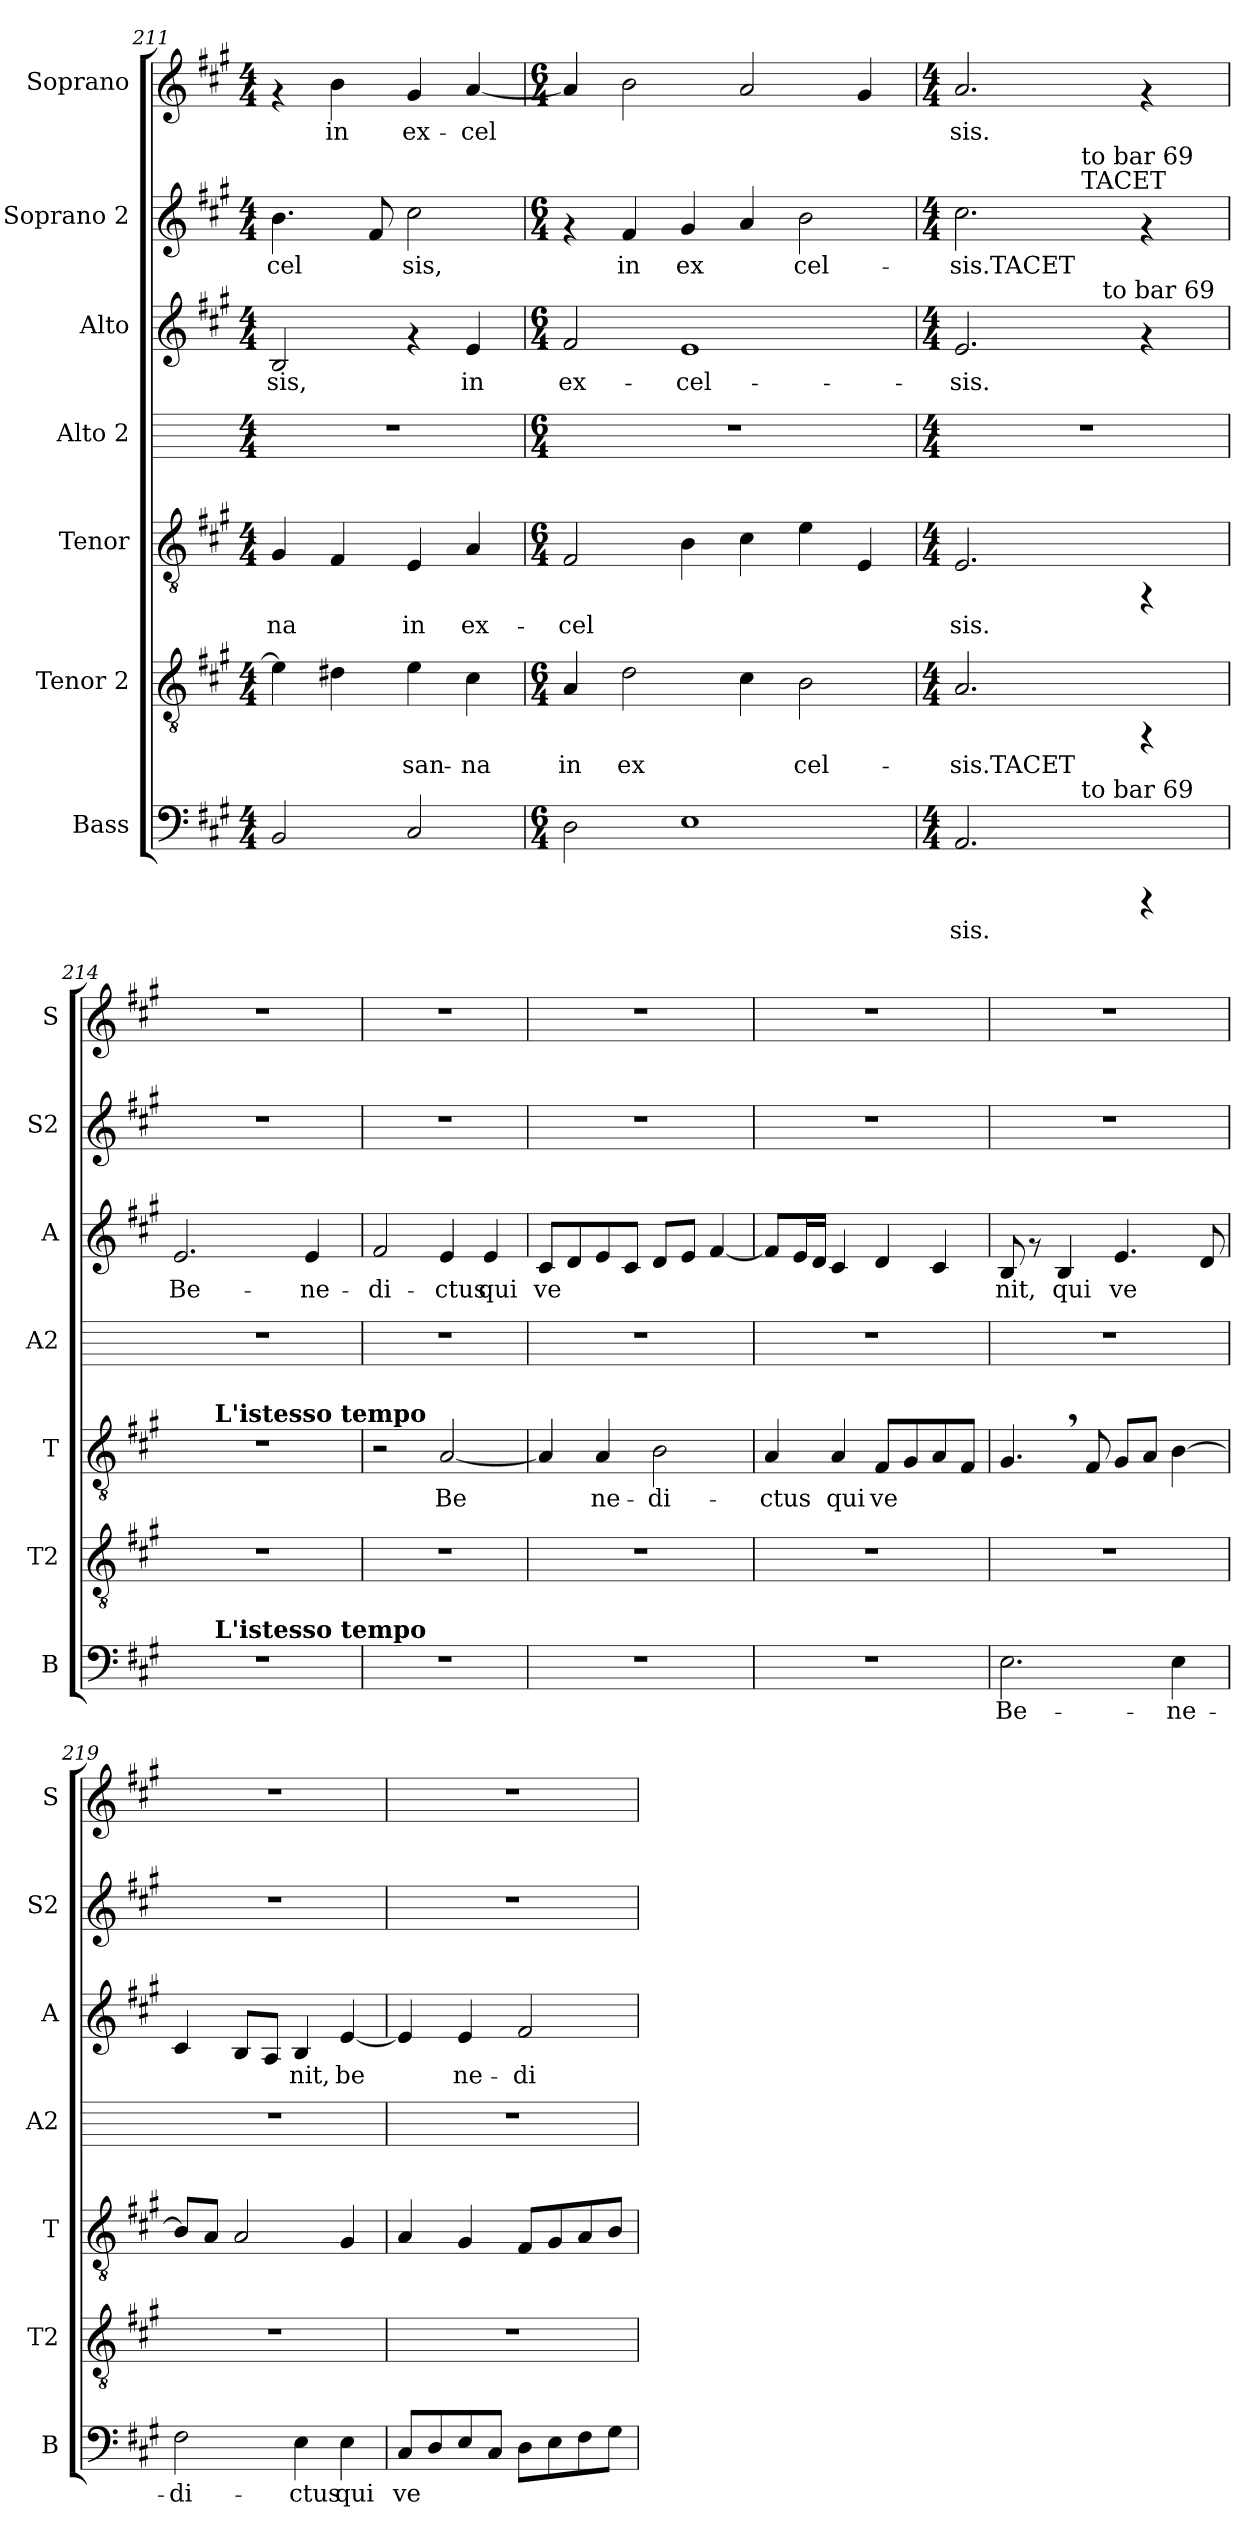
**kern	**text	**kern	**text	**kern	**text	**kern	**kern	**text	**kern	**text	**kern	**text
*part7	*part7	*part6	*part6	*part5	*part5	*part4	*part3	*part3	*part2	*part2	*part1	*part1
*staff7	*staff7	*staff6	*staff6	*staff5	*staff5	*staff4	*staff3	*staff3	*staff2	*staff2	*staff1	*staff1
*I"Bass	*	*I"Tenor 2	*	*I"Tenor	*	*I"Alto 2	*I"Alto	*	*I"Soprano 2	*	*I"Soprano	*
*I'B	*	*I'T2	*	*I'T	*	*I'A2	*I'A	*	*I'S2	*	*I'S	*
*clefF4	*	*clefGv2	*	*clefGv2	*	*	*clefG2	*	*clefG2	*	*clefG2	*
*k[f#c#g#]	*	*k[f#c#g#]	*	*k[f#c#g#]	*	*k[]	*k[f#c#g#]	*	*k[f#c#g#]	*	*k[f#c#g#]	*
*A:	*	*A:	*	*A:	*	*C:	*A:	*	*A:	*	*A:	*
*M4/4	*	*M4/4	*	*M4/4	*	*M4/4	*M4/4	*	*M4/4	*	*M4/4	*
=211	=211	=211	=211	=211	=211	=211	=211	=211	=211	=211	=211	=211
!	!LO:LY:b:cj	!	!LO:LY:b:cj	!	!LO:LY:b:cj	!	!	!LO:LY:b:cj	!	!LO:LY:b:cj	!	!
2BB/	--	4e\]	--	4G#/	-na	1r	2B/	-sis,	4.b\	-cel-	4rf	.
!	!	!	!LO:LY:b:cj	!	!LO:LY:b:cj	!	!	!	!	!	!	!LO:LY:b:cj
.	.	4d#X\	--	4F#/	.	.	.	.	.	.	4b\	in
!	!	!	!	!	!	!	!	!	!	!LO:LY:b:cj	!	!
.	.	.	.	.	.	.	.	.	8f#/	--	.	.
!	!LO:LY:b:cj	!	!LO:LY:b:cj	!	!LO:LY:b:cj	!	!	!	!	!LO:LY:b:cj	!	!LO:LY:b:cj
2C#/	--	4e\	-san-	4E/	in	.	4rf	.	2cc#\	-sis,	4g#/	ex-
!	!	!	!LO:LY:b:cj	!	!LO:LY:b:cj	!	!	!LO:LY:b:cj	!	!	!	!LO:LY:b:cj
.	.	4c#\	-na	4A/	ex-	.	4e/	in	.	.	[<4a/	-cel-
=212	=212	=212	=212	=212	=212	=212	=212	=212	=212	=212	=212	=212
*M6/4	*	*M6/4	*	*M6/4	*	*M6/4	*M6/4	*	*M6/4	*	*M6/4	*
!	!LO:LY:b:cj	!	!LO:LY:b:cj	!	!LO:LY:b:cj	!	!	!LO:LY:b:cj	!	!	!	!LO:LY:b:cj
2D\	--	4A/	in	2F#/	-cel-	1.r	2f#/	ex-	4rf	.	4a/]	--
!	!	!	!LO:LY:b:cj	!	!	!	!	!	!	!LO:LY:b:cj	!	!LO:LY:b:cj
.	.	2d\	ex-	.	.	.	.	.	4f#/	in	2b\	--
!	!LO:LY:b:cj	!	!	!	!LO:LY:b:cj	!	!	!LO:LY:b:cj	!	!LO:LY:b:cj	!	!
1E	--	.	.	4B\	--	.	1e	-cel-	4g#/	ex-	.	.
!	!	!	!LO:LY:b:cj	!	!LO:LY:b:cj	!	!	!	!	!LO:LY:b:cj	!	!LO:LY:b:cj
.	.	4c#\	--	4c#\	--	.	.	.	4a/	--	2a/	--
!	!	!	!LO:LY:b:cj	!	!LO:LY:b:cj	!	!	!	!	!LO:LY:b:cj	!	!
.	.	2B\	-cel-	4e\	--	.	.	.	2b\	-cel-	.	.
!	!	!	!	!	!LO:LY:b:cj	!	!	!	!	!	!	!LO:LY:b:cj
.	.	.	.	4E/	--	.	.	.	.	.	4g#/	--
=213	=213	=213	=213	=213	=213	=213	=213	=213	=213	=213	=213	=213
*M4/4	*	*M4/4	*	*M4/4	*	*M4/4	*M4/4	*	*M4/4	*	*M4/4	*
!	!LO:LY:b:cj	!	!LO:LY:b:cj	!	!LO:LY:b:cj	!	!	!LO:LY:b:cj	!	!LO:LY:b:cj	!	!LO:LY:b:cj
*^	*	*	*	*	*	*	*^	*	*^	*	*	*
2.AA/	2ryy	-sis.	2.A/	-sis.TACET	2.E/	-sis.	1r	2.e/	2ryy	-sis.	2.cc#\	2ryy	-sis.TACET	2.a/	-sis.
.	16ryy	.	.	.	.	.	.	.	8ryy	.	.	16ryy	.	.	.
.	64ryy	.	.	.	.	.	.	.	.	.	.	64ryy	.	.	.
!	!	!	!	!	!	!	!	!	!	!	!	!LO:TX:a:t=TACET	!	!	!
!	!	!	!	!	!	!	!	!	!	!	!	!LO:TX:a:t=to bar 69	!	!	!
!	!LO:TX:a:t=to bar 69	!	!	!	!	!	!	!	!	!	!	!	!	!	!
.	4ryy	.	.	.	.	.	.	.	.	.	.	4ryy	.	.	.
!	!	!	!	!	!	!	!	!	!LO:TX:a:t=to bar 69	!	!	!	!	!	!
.	.	.	.	.	.	.	.	.	4.ryy	.	.	.	.	.	.
4rCCC	.	.	4rFF	.	4rFF	.	.	4rf	.	.	4rf	.	.	4rf	.
.	8ryy	.	.	.	.	.	.	.	.	.	.	8ryy	.	.	.
.	32.ryy	.	.	.	.	.	.	.	.	.	.	32.ryy	.	.	.
!!LO:PB:g=z
=214	=214	=214	=214	=214	=214	=214	=214	=214	=214	=214	=214	=214	=214	=214	=214
!	!	!	!	!	!	!	!	!	!	!LO:LY:b:cj	!	!	!	!	!
*	*	*	*	*	*	*	*	*v	*v	*	*	*	*	*	*
*	*	*	*	*	*^	*	*	*	*	*v	*v	*	*	*
1r	8ryy	.	1r	.	1r	8ryy	.	1r	2.e/	Be-	1r	.	1r	.
.	32ryy	.	.	.	.	32ryy	.	.	.	.	.	.	.	.
!	!	!	!	!	!	!LO:TX:a:B:t=L'istesso tempo	!	!	!	!	!	!	!	!
!	!LO:TX:a:B:t=L'istesso tempo	!	!	!	!	!	!	!	!	!	!	!	!	!
.	2ryy	.	.	.	.	2ryy	.	.	.	.	.	.	.	.
.	4ryy	.	.	.	.	4ryy	.	.	.	.	.	.	.	.
!	!	!	!	!	!	!	!	!	!	!LO:LY:b:cj	!	!	!	!
.	.	.	.	.	.	.	.	.	4e/	-ne-	.	.	.	.
.	16.ryy	.	.	.	.	16.ryy	.	.	.	.	.	.	.	.
=215	=215	=215	=215	=215	=215	=215	=215	=215	=215	=215	=215	=215	=215	=215
!	!	!	!	!	!	!	!	!	!	!LO:LY:b:cj	!	!	!	!
*v	*v	*	*	*	*v	*v	*	*	*	*	*	*	*	*
1r	.	1r	.	2r	.	1r	2f#/	-di-	1r	.	1r	.
!	!	!	!	!	!LO:LY:b:cj	!	!	!LO:LY:b:cj	!	!	!	!
.	.	.	.	[<2A/	Be-	.	4e/	-ctus	.	.	.	.
!	!	!	!	!	!	!	!	!LO:LY:b:cj	!	!	!	!
.	.	.	.	.	.	.	4e/	qui	.	.	.	.
=216	=216	=216	=216	=216	=216	=216	=216	=216	=216	=216	=216	=216
!	!	!	!	!	!LO:LY:b:cj	!	!	!LO:LY:b:cj	!	!	!	!
1r	.	1r	.	4A/]	--	1r	8c#/L	ve-	1r	.	1r	.
!	!	!	!	!	!	!	!	!LO:LY:b:cj	!	!	!	!
.	.	.	.	.	.	.	8d/	--	.	.	.	.
!	!	!	!	!	!LO:LY:b:cj	!	!	!LO:LY:b:cj	!	!	!	!
.	.	.	.	4A/	-ne-	.	8e/	--	.	.	.	.
!	!	!	!	!	!	!	!	!LO:LY:b:cj	!	!	!	!
.	.	.	.	.	.	.	8c#/J	--	.	.	.	.
!	!	!	!	!	!LO:LY:b:cj	!	!	!LO:LY:b:cj	!	!	!	!
.	.	.	.	2B\	-di-	.	8d/L	--	.	.	.	.
!	!	!	!	!	!	!	!	!LO:LY:b:cj	!	!	!	!
.	.	.	.	.	.	.	8e/J	--	.	.	.	.
!	!	!	!	!	!	!	!	!LO:LY:b:cj	!	!	!	!
.	.	.	.	.	.	.	[<4f#/	--	.	.	.	.
=217	=217	=217	=217	=217	=217	=217	=217	=217	=217	=217	=217	=217
!	!	!	!	!	!LO:LY:b:cj	!	!	!LO:LY:b:cj	!	!	!	!
1r	.	1r	.	4A/	-ctus	1r	8f#/L]	--	1r	.	1r	.
!	!	!	!	!	!	!	!	!LO:LY:b:cj	!	!	!	!
.	.	.	.	.	.	.	16e/	--	.	.	.	.
!	!	!	!	!	!	!	!	!LO:LY:b:cj	!	!	!	!
.	.	.	.	.	.	.	16d/J	--	.	.	.	.
!	!	!	!	!	!LO:LY:b:cj	!	!	!LO:LY:b:cj	!	!	!	!
.	.	.	.	4A/	qui	.	4c#/	--	.	.	.	.
!	!	!	!	!	!LO:LY:b:cj	!	!	!LO:LY:b:cj	!	!	!	!
.	.	.	.	8F#/L	ve-	.	4d/	--	.	.	.	.
!	!	!	!	!	!LO:LY:b:cj	!	!	!	!	!	!	!
.	.	.	.	8G#/	--	.	.	.	.	.	.	.
!	!	!	!	!	!LO:LY:b:cj	!	!	!LO:LY:b:cj	!	!	!	!
.	.	.	.	8A/	--	.	4c#/	--	.	.	.	.
!	!	!	!	!	!LO:LY:b:cj	!	!	!	!	!	!	!
.	.	.	.	8F#/J	--	.	.	.	.	.	.	.
=218	=218	=218	=218	=218	=218	=218	=218	=218	=218	=218	=218	=218
!	!LO:LY:b:cj	!	!	!	!LO:LY:b:cj	!	!	!LO:LY:b:cj	!	!	!	!
2.E\	Be-	1r	.	4.G#,>/	--	1r	8B/	-nit,	1r	.	1r	.
.	.	.	.	.	.	.	8rf	.	.	.	.	.
!	!	!	!	!	!	!	!	!LO:LY:b:cj	!	!	!	!
.	.	.	.	.	.	.	4B/	qui	.	.	.	.
!	!	!	!	!	!LO:LY:b:cj	!	!	!	!	!	!	!
.	.	.	.	8F#/	--	.	.	.	.	.	.	.
!	!	!	!	!	!LO:LY:b:cj	!	!	!LO:LY:b:cj	!	!	!	!
.	.	.	.	8G#/L	--	.	4.e/	ve-	.	.	.	.
!	!	!	!	!	!LO:LY:b:cj	!	!	!	!	!	!	!
.	.	.	.	8A/J	--	.	.	.	.	.	.	.
!	!LO:LY:b:cj	!	!	!	!LO:LY:b:cj	!	!	!	!	!	!	!
4E\	-ne-	.	.	[>4B\	--	.	.	.	.	.	.	.
!	!	!	!	!	!	!	!	!LO:LY:b:cj	!	!	!	!
.	.	.	.	.	.	.	8d/	--	.	.	.	.
=219	=219	=219	=219	=219	=219	=219	=219	=219	=219	=219	=219	=219
!	!LO:LY:b:cj	!	!	!	!LO:LY:b:cj	!	!	!LO:LY:b:cj	!	!	!	!
2F#\	-di-	1r	.	8B/L]	--	1r	4c#/	--	1r	.	1r	.
!	!	!	!	!	!LO:LY:b:cj	!	!	!	!	!	!	!
.	.	.	.	8A/J	--	.	.	.	.	.	.	.
!	!	!	!	!	!LO:LY:b:cj	!	!	!LO:LY:b:cj	!	!	!	!
.	.	.	.	2A/	--	.	8B/L	--	.	.	.	.
!	!	!	!	!	!	!	!	!LO:LY:b:cj	!	!	!	!
.	.	.	.	.	.	.	8A/J	--	.	.	.	.
!	!LO:LY:b:cj	!	!	!	!	!	!	!LO:LY:b:cj	!	!	!	!
4E\	-ctus	.	.	.	.	.	4B/	-nit,	.	.	.	.
!	!LO:LY:b:cj	!	!	!	!LO:LY:b:cj	!	!	!LO:LY:b:cj	!	!	!	!
4E\	qui	.	.	4G#/	--	.	[<4e/	be-	.	.	.	.
=220	=220	=220	=220	=220	=220	=220	=220	=220	=220	=220	=220	=220
!	!LO:LY:b:cj	!	!	!	!LO:LY:b:cj	!	!	!LO:LY:b:cj	!	!	!	!
8C#/L	ve-	1r	.	4A/	--	1r	4e/]	--	1r	.	1r	.
!	!LO:LY:b:cj	!	!	!	!	!	!	!	!	!	!	!
8D/	--	.	.	.	.	.	.	.	.	.	.	.
!	!LO:LY:b:cj	!	!	!	!LO:LY:b:cj	!	!	!LO:LY:b:cj	!	!	!	!
8E/	--	.	.	4G#/	--	.	4e/	-ne-	.	.	.	.
!	!LO:LY:b:cj	!	!	!	!	!	!	!	!	!	!	!
8C#/J	--	.	.	.	.	.	.	.	.	.	.	.
!	!LO:LY:b:cj	!	!	!	!LO:LY:b:cj	!	!	!LO:LY:b:cj	!	!	!	!
8D\L	--	.	.	8F#/L	--	.	2f#/	-di-	.	.	.	.
!	!LO:LY:b:cj	!	!	!	!LO:LY:b:cj	!	!	!	!	!	!	!
8E\	--	.	.	8G#/	--	.	.	.	.	.	.	.
!	!LO:LY:b:cj	!	!	!	!LO:LY:b:cj	!	!	!	!	!	!	!
8F#\	--	.	.	8A/	--	.	.	.	.	.	.	.
!	!LO:LY:b:cj	!	!	!	!LO:LY:b:cj	!	!	!	!	!	!	!
8G#\J	--	.	.	8B/J	--	.	.	.	.	.	.	.
=	=	=	=	=	=	=	=	=	=	=	=	=
*-	*-	*-	*-	*-	*-	*-	*-	*-	*-	*-	*-	*-
